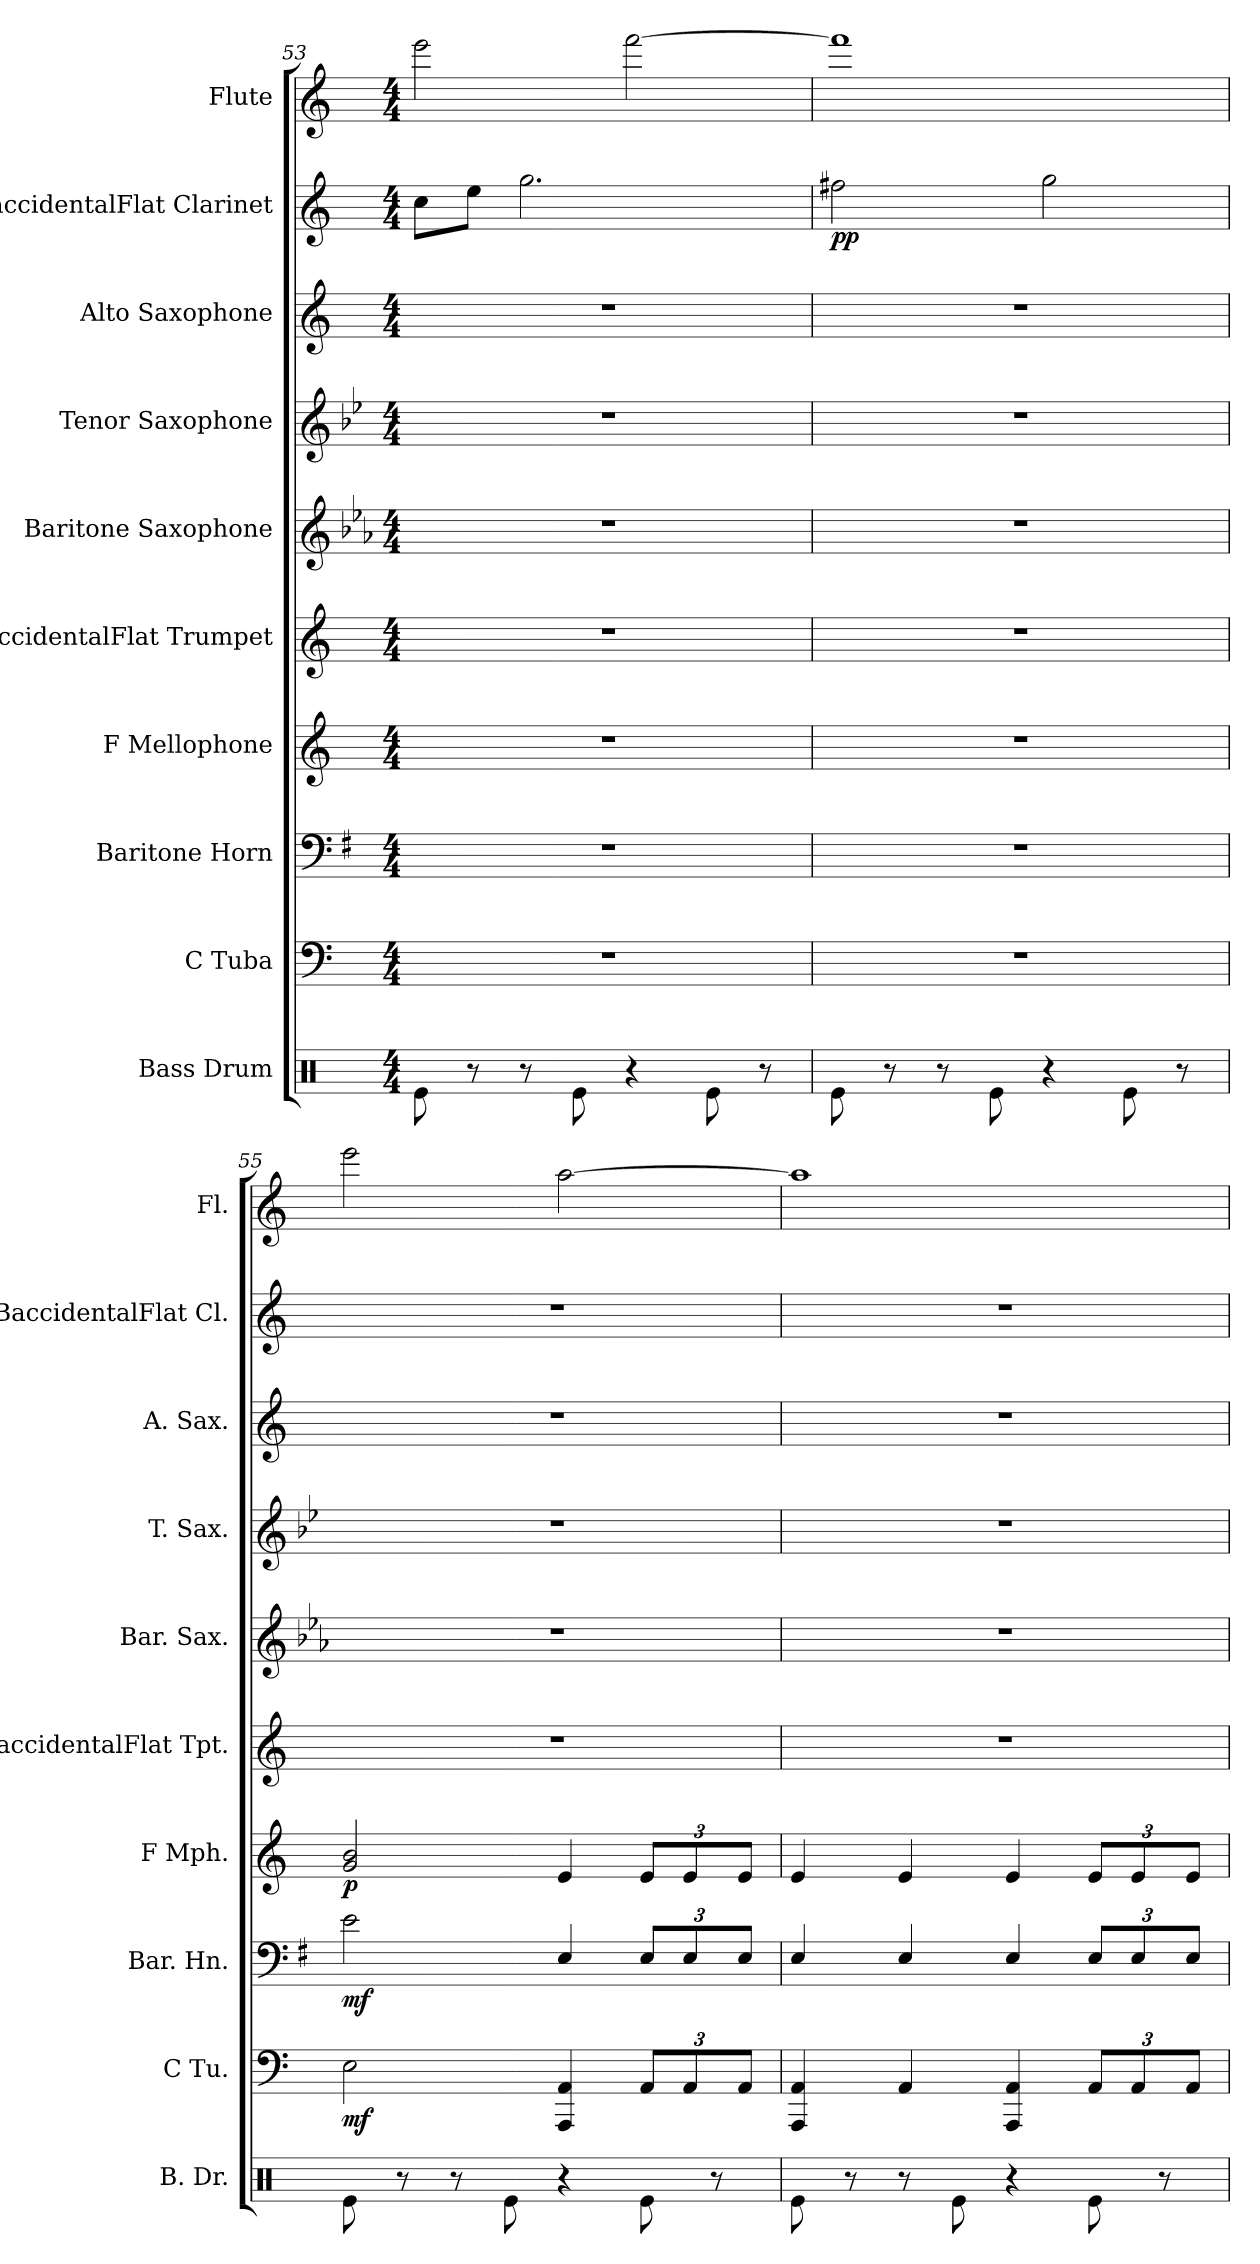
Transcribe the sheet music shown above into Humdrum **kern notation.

**kern	**kern	**dynam	**kern	**dynam	**kern	**dynam	**kern	**kern	**kern	**kern	**kern	**dynam	**kern
*part10	*part9	*part9	*part8	*part8	*part7	*part7	*part6	*part5	*part4	*part3	*part2	*part2	*part1
*staff10	*staff9	*staff9	*staff8	*staff8	*staff7	*staff7	*staff6	*staff5	*staff4	*staff3	*staff2	*staff2	*staff1
*I"Bass Drum	*I"C Tuba	*	*I"Baritone Horn	*	*I"F Mellophone	*	*I"BaccidentalFlat Trumpet	*I"Baritone Saxophone	*I"Tenor Saxophone	*I"Alto Saxophone	*I"BaccidentalFlat Clarinet	*	*I"Flute
*I'B. Dr.	*I'C Tu.	*	*I'Bar. Hn.	*	*I'F Mph.	*	*I'BaccidentalFlat Tpt.	*I'Bar. Sax.	*I'T. Sax.	*I'A. Sax.	*I'BaccidentalFlat Cl.	*	*I'Fl.
*clefX	*clefF4	*	*clefF4	*	*clefG2	*	*clefG2	*clefG2	*clefG2	*clefG2	*clefG2	*	*clefG2
*	*	*	*ITrd4c7	*	*ITrd4c7	*	*ITrd1c2	*ITrd12c21	*ITrd8c14	*ITrd5c9	*ITrd1c2	*	*
*k[]	*k[]	*	*k[]	*	*k[b-]	*	*k[b-e-]	*k[b-e-a-]	*k[b-e-]	*k[b-e-a-]	*k[b-e-]	*	*k[]
*M4/4	*M4/4	*	*M4/4	*	*M4/4	*	*M4/4	*M4/4	*M4/4	*M4/4	*M4/4	*	*M4/4
=53	=53	=53	=53	=53	=53	=53	=53	=53	=53	=53	=53	=53	=53
8Re\	1r	.	1r	.	1r	.	1r	1r	1r	1r	8b-\L	.	2eee\
8r	.	.	.	.	.	.	.	.	.	.	8dd\J	.	.
8r	.	.	.	.	.	.	.	.	.	.	2.ff\	.	.
8Re\	.	.	.	.	.	.	.	.	.	.	.	.	.
4r	.	.	.	.	.	.	.	.	.	.	.	.	[2fff\
8Re\	.	.	.	.	.	.	.	.	.	.	.	.	.
8r	.	.	.	.	.	.	.	.	.	.	.	.	.
!!LO:PB:g=z
=54	=54	=54	=54	=54	=54	=54	=54	=54	=54	=54	=54	=54	=54
!	!	!	!	!	!	!	!	!	!	!	!	!LO:DY:b	!
8Re\	1r	.	1r	.	1r	.	1r	1r	1r	1r	2een\	pp	1fff]
8r	.	.	.	.	.	.	.	.	.	.	.	.	.
8r	.	.	.	.	.	.	.	.	.	.	.	.	.
8Re\	.	.	.	.	.	.	.	.	.	.	.	.	.
4r	.	.	.	.	.	.	.	.	.	.	2ff\	.	.
8Re\	.	.	.	.	.	.	.	.	.	.	.	.	.
8r	.	.	.	.	.	.	.	.	.	.	.	.	.
=55	=55	=55	=55	=55	=55	=55	=55	=55	=55	=55	=55	=55	=55
!	!	!LO:DY:b	!	!LO:DY:b	!	!LO:DY:b	!	!	!	!	!	!	!
8Re\	2E\	mf	2A\	mf	2c/ 2e/	p	1r	1r	1r	1r	1r	.	2eee\
8r	.	.	.	.	.	.	.	.	.	.	.	.	.
8r	.	.	.	.	.	.	.	.	.	.	.	.	.
8Re\	.	.	.	.	.	.	.	.	.	.	.	.	.
4r	4AAA/ 4AA/	.	4AA/	.	4A/	.	.	.	.	.	.	.	[2aa\
*	*Xbrackettup	*	*Xbrackettup	*	*Xbrackettup	*	*	*	*	*	*	*	*
8Re\	12AA/L	.	12AA/L	.	12A/L	.	.	.	.	.	.	.	.
.	12AA/	.	12AA/	.	12A/	.	.	.	.	.	.	.	.
8r	.	.	.	.	.	.	.	.	.	.	.	.	.
.	12AA/J	.	12AA/J	.	12A/J	.	.	.	.	.	.	.	.
=56	=56	=56	=56	=56	=56	=56	=56	=56	=56	=56	=56	=56	=56
8Re\	4AAA/ 4AA/	.	4AA/	.	4A/	.	1r	1r	1r	1r	1r	.	1aa]
8r	.	.	.	.	.	.	.	.	.	.	.	.	.
8r	4AA/	.	4AA/	.	4A/	.	.	.	.	.	.	.	.
8Re\	.	.	.	.	.	.	.	.	.	.	.	.	.
4r	4AAA/ 4AA/	.	4AA/	.	4A/	.	.	.	.	.	.	.	.
8Re\	12AA/L	.	12AA/L	.	12A/L	.	.	.	.	.	.	.	.
.	12AA/	.	12AA/	.	12A/	.	.	.	.	.	.	.	.
8r	.	.	.	.	.	.	.	.	.	.	.	.	.
.	12AA/J	.	12AA/J	.	12A/J	.	.	.	.	.	.	.	.
=	=	=	=	=	=	=	=	=	=	=	=	=	=
*-	*-	*-	*-	*-	*-	*-	*-	*-	*-	*-	*-	*-	*-
